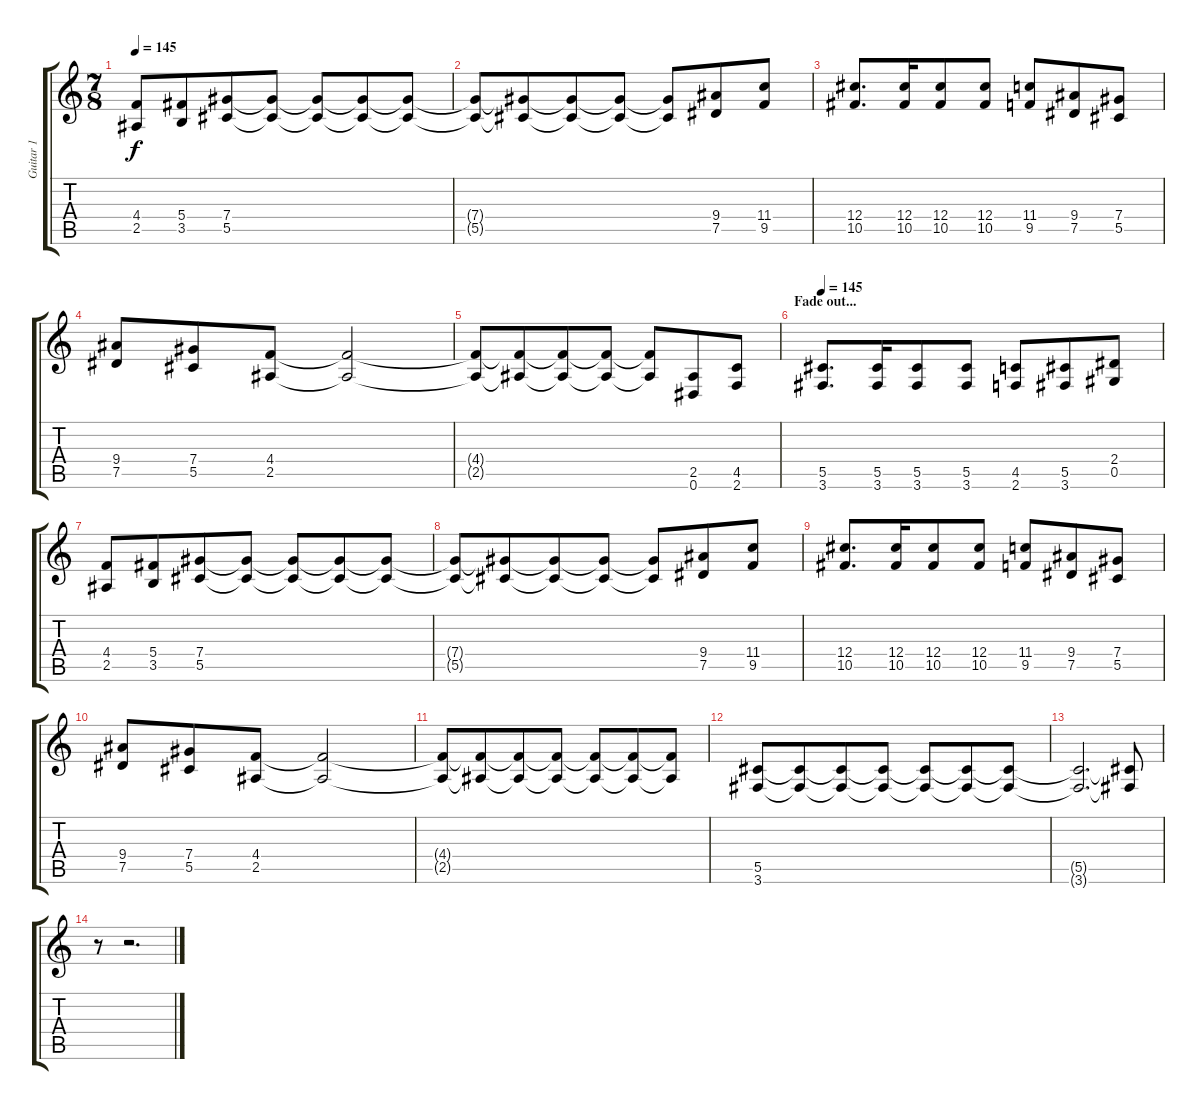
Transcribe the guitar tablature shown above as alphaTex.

\track ("Guitar 1" "Guitar 1") {instrument distortionguitar}
\staff {score tabs}
\tuning (Eb4 Bb3 Gb3 Db3 Ab2 Eb2) {hide}
\ts (7 8)
\tempo 145
\clef g2
\ks c
(4.4 2.5).8{dy f} (5.4 3.5).8 (7.4 5.5).8 (7.4{t} 5.5{t}).8 (7.4{t} 5.5{t}).8 (7.4{t} 5.5{t}).8 (7.4{t} 5.5{t}).8 |
(7.4{t} 5.5{t}).8 (7.4{t} 5.5{t}).8 (7.4{t} 5.5{t}).8 (7.4{t} 5.5{t}).8 (7.4{t} 5.5{t}).8 (9.4 7.5).8 (11.4 9.5).8 |
(12.4 10.5).8{d} (12.4 10.5).16 (12.4 10.5).8 (12.4 10.5).8 (11.4 9.5).8 (9.4 7.5).8 (7.4 5.5).8 |
(9.4 7.5).8 (7.4 5.5).8 (4.4 2.5).8 (4.4{t} 2.5{t}).2 |
(4.4{t} 2.5{t}).8 (4.4{t} 2.5{t}).8 (4.4{t} 2.5{t}).8 (4.4{t} 2.5{t}).8 (4.4{t} 2.5{t}).8 (2.5 0.6).8 (4.5 2.6).8 |
\section ("" "Fade out...")
\tempo 145
(5.5 3.6).8{d volume 16} (5.5 3.6).16 (5.5 3.6).8 (5.5 3.6).8 (4.5 2.6).8 (5.5 3.6).8 (2.4 0.5).8 |
(4.4 2.5).8 (5.4 3.5).8 (7.4 5.5).8 (7.4{t} 5.5{t}).8 (7.4{t} 5.5{t}).8 (7.4{t} 5.5{t}).8 (7.4{t} 5.5{t}).8 |
(7.4{t} 5.5{t}).8 (7.4{t} 5.5{t}).8 (7.4{t} 5.5{t}).8 (7.4{t} 5.5{t}).8 (7.4{t} 5.5{t}).8 (9.4 7.5).8 (11.4 9.5).8 |
(12.4 10.5).8{d} (12.4 10.5).16 (12.4 10.5).8 (12.4 10.5).8 (11.4 9.5).8 (9.4 7.5).8 (7.4 5.5).8 |
(9.4 7.5).8 (7.4 5.5).8 (4.4 2.5).8 (4.4{t} 2.5{t}).2 |
(4.4{t} 2.5{t}).8 (4.4{t} 2.5{t}).8 (4.4{t} 2.5{t}).8 (4.4{t} 2.5{t}).8 (4.4{t} 2.5{t}).8 (4.4{t} 2.5{t}).8 (4.4{t} 2.5{t}).8 |
(5.5 3.6).8 (5.5{t} 3.6{t}).8 (5.5{t} 3.6{t}).8 (5.5{t} 3.6{t}).8 (5.5{t} 3.6{t}).8 (5.5{t} 3.6{t}).8 (5.5{t} 3.6{t}).8 |
(5.5{t} 3.6{t}).2{d} (5.5{t} 3.6{t}).8 |
r.8 r.2{d}
